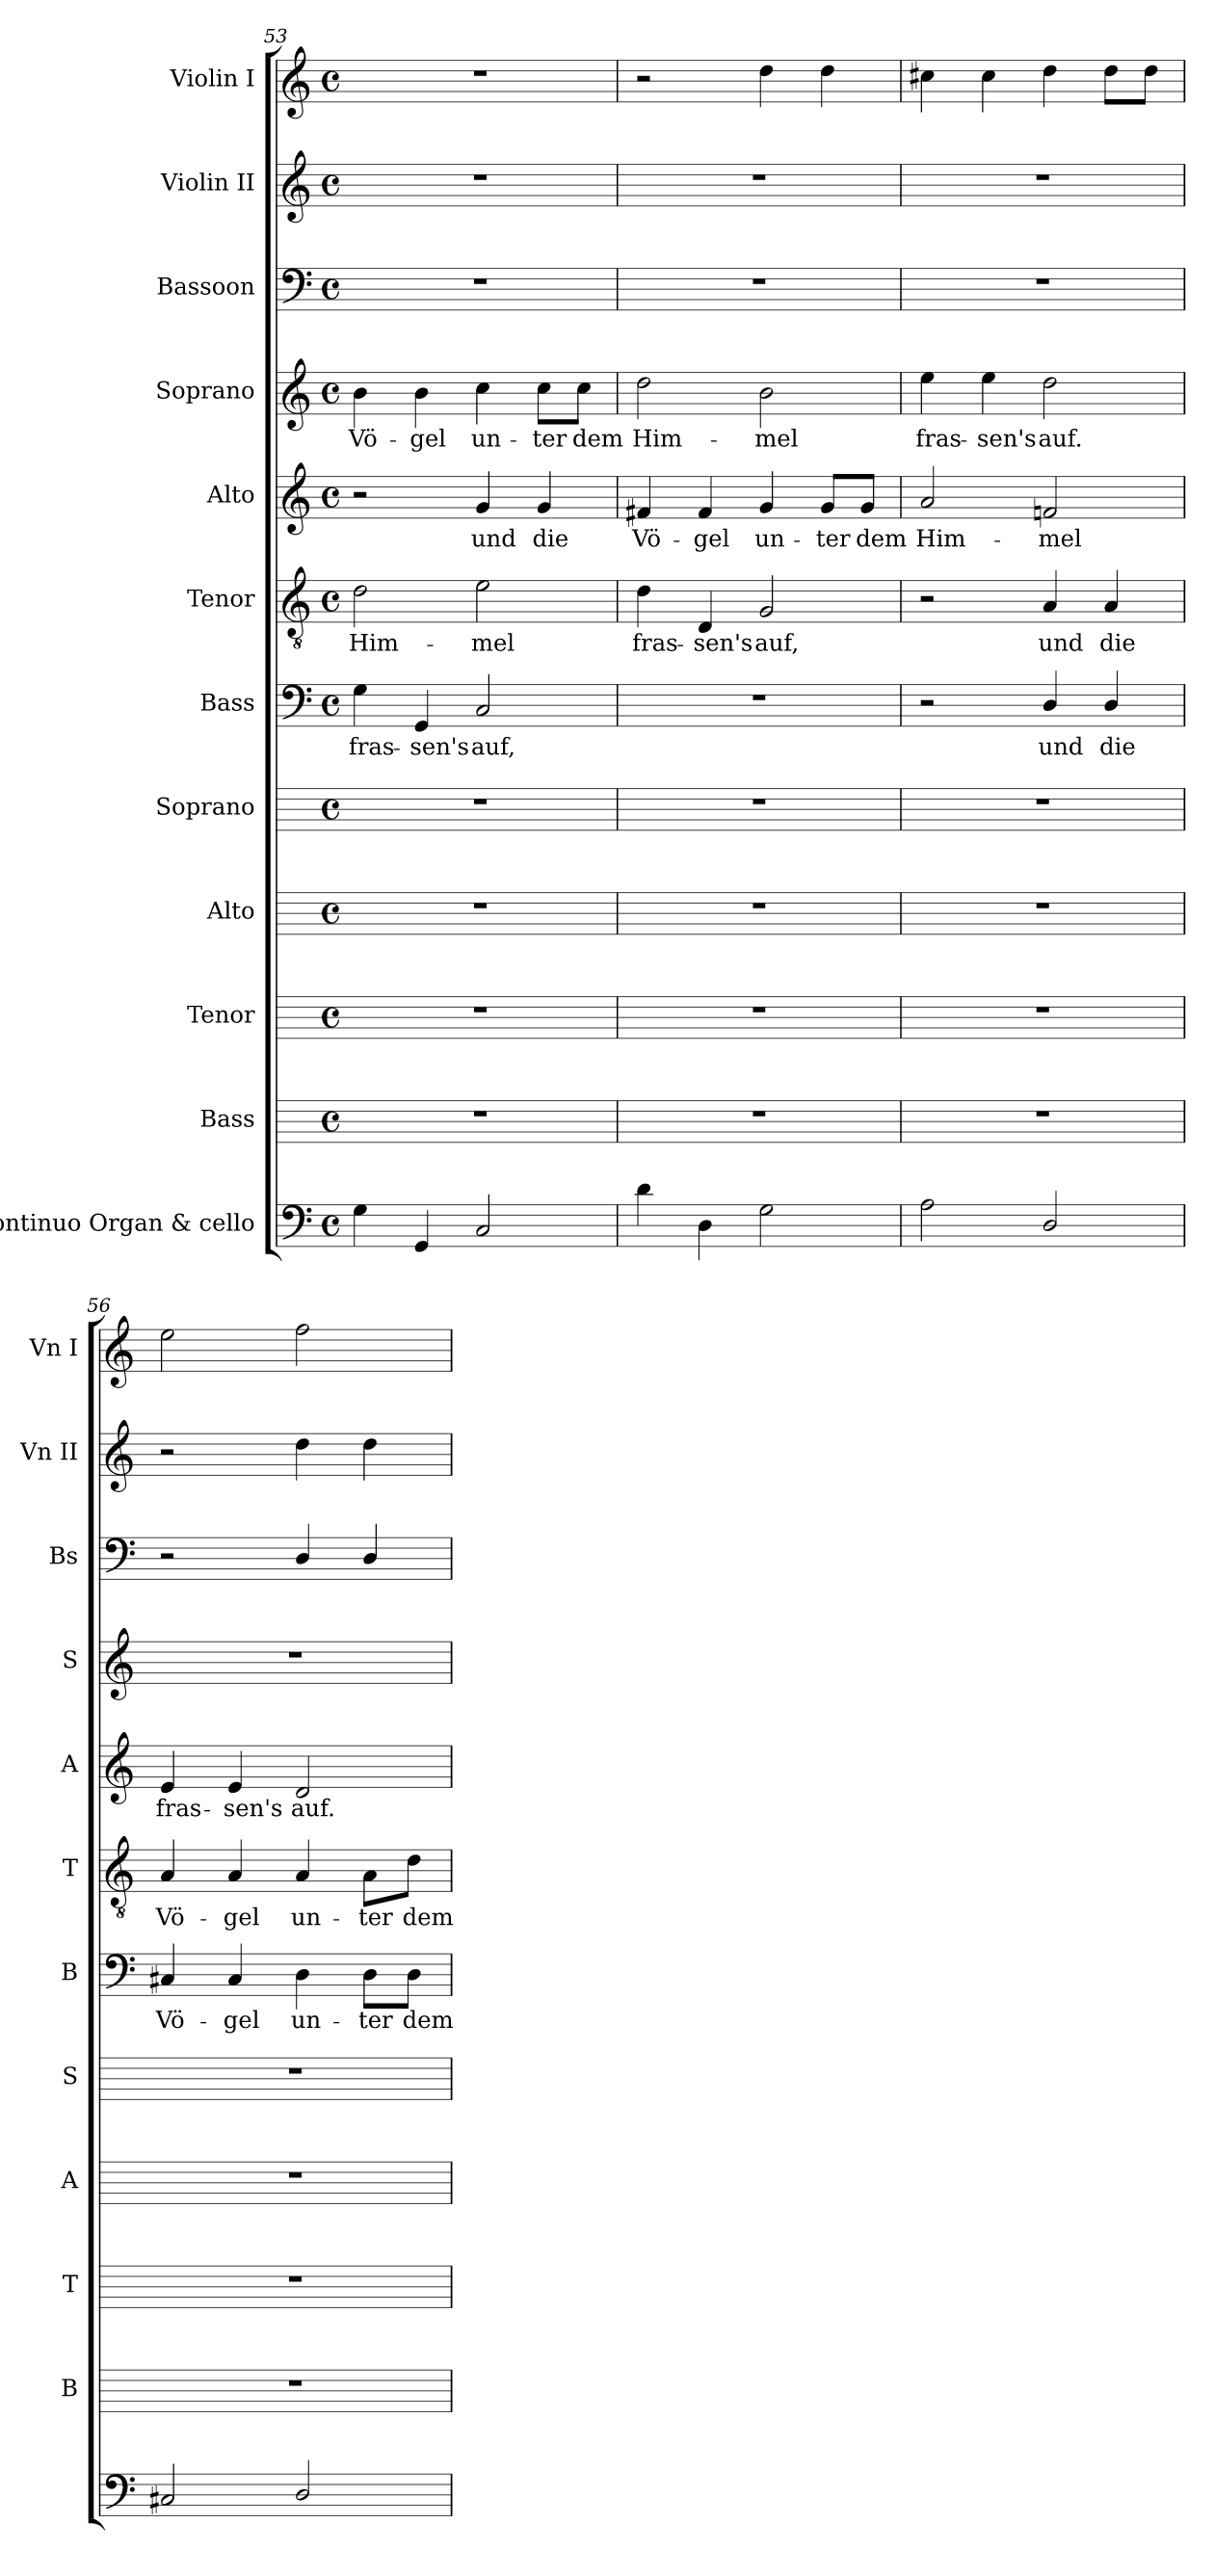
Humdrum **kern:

**kern	**kern	**kern	**kern	**kern	**kern	**text	**kern	**text	**kern	**text	**kern	**text	**kern	**kern	**kern
*part12	*part11	*part10	*part9	*part8	*part7	*part7	*part6	*part6	*part5	*part5	*part4	*part4	*part3	*part2	*part1
*staff12	*staff11	*staff10	*staff9	*staff8	*staff7	*staff7	*staff6	*staff6	*staff5	*staff5	*staff4	*staff4	*staff3	*staff2	*staff1
*I"Continuo Organ & cello	*I"Bass	*I"Tenor	*I"Alto	*I"Soprano	*I"Bass	*	*I"Tenor	*	*I"Alto	*	*I"Soprano	*	*I"Bassoon	*I"Violin II	*I"Violin I
*	*I'B	*I'T	*I'A	*I'S	*I'B	*	*I'T	*	*I'A	*	*I'S	*	*I'Bs	*I'Vn II	*I'Vn I
!!LO:LB:g=z
*clefF4	*	*	*	*	*clefF4	*	*clefGv2	*	*clefG2	*	*clefG2	*	*clefF4	*clefG2	*clefG2
*	*ITrd4c7	*ITrd4c7	*ITrd4c7	*ITrd4c7	*	*	*	*	*	*	*	*	*	*	*
*k[]	*	*	*	*	*k[]	*	*k[]	*	*k[]	*	*k[]	*	*k[]	*k[]	*k[]
*C:	*	*	*	*	*C:	*	*C:	*	*C:	*	*C:	*	*C:	*C:	*C:
*M4/4	*M4/4	*M4/4	*M4/4	*M4/4	*M4/4	*	*M4/4	*	*M4/4	*	*M4/4	*	*M4/4	*M4/4	*M4/4
*met(c)	*met(c)	*met(c)	*met(c)	*met(c)	*met(c)	*	*met(c)	*	*met(c)	*	*met(c)	*	*met(c)	*met(c)	*met(c)
=53	=53	=53	=53	=53	=53	=53	=53	=53	=53	=53	=53	=53	=53	=53	=53
!	!	!	!	!	!	!LO:LY:b	!	!LO:LY:b	!	!	!	!LO:LY:b	!	!	!
4G	1r	1r	1r	1r	4G	fras-	2d	Him-	2r	.	4b	Vö-	1r	1r	1r
!	!	!	!	!	!	!LO:LY:b	!	!	!	!	!	!LO:LY:b	!	!	!
4GG	.	.	.	.	4GG	-sen's	.	.	.	.	4b	-gel	.	.	.
!	!	!	!	!	!	!LO:LY:b	!	!LO:LY:b	!	!LO:LY:b	!	!LO:LY:b	!	!	!
2C	.	.	.	.	2C	auf,	2e	-mel	4g	und	4cc	un-	.	.	.
!	!	!	!	!	!	!	!	!	!	!LO:LY:b	!	!LO:LY:b	!	!	!
.	.	.	.	.	.	.	.	.	4g	die	8cc\L	-ter	.	.	.
!	!	!	!	!	!	!	!	!	!	!	!	!LO:LY:b	!	!	!
.	.	.	.	.	.	.	.	.	.	.	8cc\J	dem	.	.	.
=54	=54	=54	=54	=54	=54	=54	=54	=54	=54	=54	=54	=54	=54	=54	=54
!	!	!	!	!	!	!	!	!LO:LY:b	!	!LO:LY:b	!	!LO:LY:b	!	!	!
4d	1r	1r	1r	1r	1r	.	4d	fras-	4f#X	Vö-	2dd	Him-	1r	1r	2r
!	!	!	!	!	!	!	!	!LO:LY:b	!	!LO:LY:b	!	!	!	!	!
4D	.	.	.	.	.	.	4D	-sen's	4f#	-gel	.	.	.	.	.
!	!	!	!	!	!	!	!	!LO:LY:b	!	!LO:LY:b	!	!LO:LY:b	!	!	!
2G	.	.	.	.	.	.	2G	auf,	4g	un-	2b	-mel	.	.	4dd
!	!	!	!	!	!	!	!	!	!	!LO:LY:b	!	!	!	!	!
.	.	.	.	.	.	.	.	.	8g/L	-ter	.	.	.	.	4dd
!	!	!	!	!	!	!	!	!	!	!LO:LY:b	!	!	!	!	!
.	.	.	.	.	.	.	.	.	8g/J	dem	.	.	.	.	.
=55	=55	=55	=55	=55	=55	=55	=55	=55	=55	=55	=55	=55	=55	=55	=55
!	!	!	!	!	!	!	!	!	!	!LO:LY:b	!	!LO:LY:b	!	!	!
2A	1r	1r	1r	1r	2r	.	2r	.	2a	Him-	4ee	fras-	1r	1r	4cc#X
!	!	!	!	!	!	!	!	!	!	!	!	!LO:LY:b	!	!	!
.	.	.	.	.	.	.	.	.	.	.	4ee	-sen's	.	.	4cc#
!	!	!	!	!	!	!LO:LY:b	!	!LO:LY:b	!	!LO:LY:b	!	!LO:LY:b	!	!	!
2D/	.	.	.	.	4D/	und	4A	und	2fn	-mel	2dd	auf.	.	.	4dd
!	!	!	!	!	!	!LO:LY:b	!	!LO:LY:b	!	!	!	!	!	!	!
.	.	.	.	.	4D/	die	4A	die	.	.	.	.	.	.	8ddL
.	.	.	.	.	.	.	.	.	.	.	.	.	.	.	8ddJ
=56	=56	=56	=56	=56	=56	=56	=56	=56	=56	=56	=56	=56	=56	=56	=56
!	!	!	!	!	!	!LO:LY:b	!	!LO:LY:b	!	!LO:LY:b	!	!	!	!	!
2C#X	1r	1r	1r	1r	4C#X	Vö-	4A	Vö-	4e	fras-	1r	.	2r	2r	2ee
!	!	!	!	!	!	!LO:LY:b	!	!LO:LY:b	!	!LO:LY:b	!	!	!	!	!
.	.	.	.	.	4C#	-gel	4A	-gel	4e	-sen's	.	.	.	.	.
!	!	!	!	!	!	!LO:LY:b	!	!LO:LY:b	!	!LO:LY:b	!	!	!	!	!
2D/	.	.	.	.	4D	un-	4A	un-	2d	auf.	.	.	4D/	4dd	2ff
!	!	!	!	!	!	!LO:LY:b	!	!LO:LY:b	!	!	!	!	!	!	!
.	.	.	.	.	8D\L	-ter	8A\L	-ter	.	.	.	.	4D/	4dd	.
!	!	!	!	!	!	!LO:LY:b	!	!LO:LY:b	!	!	!	!	!	!	!
.	.	.	.	.	8D\J	dem	8d\J	dem	.	.	.	.	.	.	.
=	=	=	=	=	=	=	=	=	=	=	=	=	=	=	=
*-	*-	*-	*-	*-	*-	*-	*-	*-	*-	*-	*-	*-	*-	*-	*-
